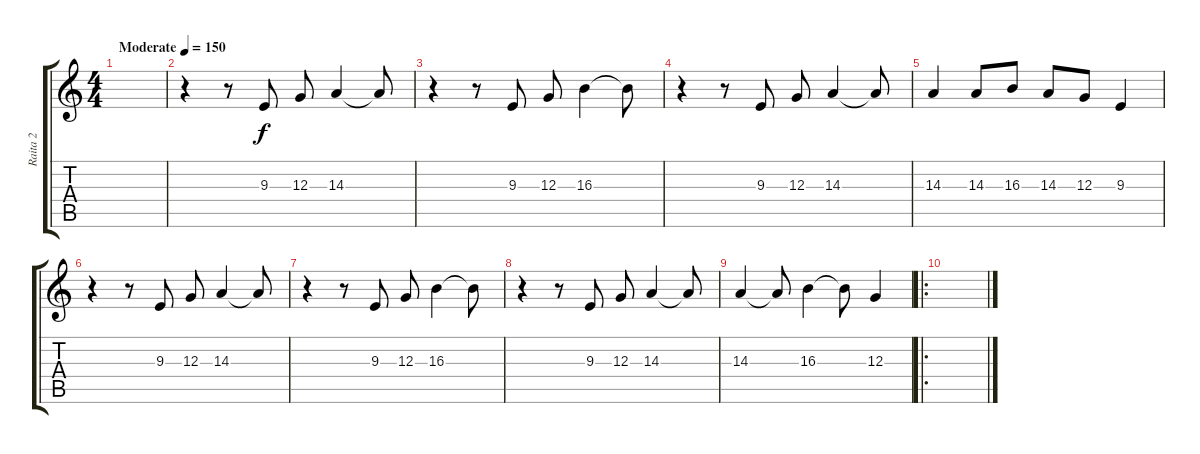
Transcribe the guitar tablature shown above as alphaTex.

\track ("Raita 2" "Raita 2") {instrument acousticgrandpiano}
\staff {score tabs}
\tuning (E4 B3 G3 D3 A2 E2) {hide}
\ts (4 4)
\tempo (150 "Moderate")
\clef g2
\ks c
|
r.4 r.8 9.3.8 12.3.8 14.3.4 14.3{t}.8 |
r.4 r.8 9.3.8 12.3.8 16.3.4 16.3{t}.8 |
r.4 r.8 9.3.8 12.3.8 14.3.4 14.3{t}.8 |
14.3.4 14.3.8 16.3.8 14.3.8 12.3.8 9.3.4 |
r.4 r.8 9.3.8 12.3.8 14.3.4 14.3{t}.8 |
r.4 r.8 9.3.8 12.3.8 16.3.4 16.3{t}.8 |
r.4 r.8 9.3.8 12.3.8 14.3.4 14.3{t}.8 |
14.3.4 14.3{t}.8 16.3.4 16.3{t}.8 12.3.4 |
\ro
